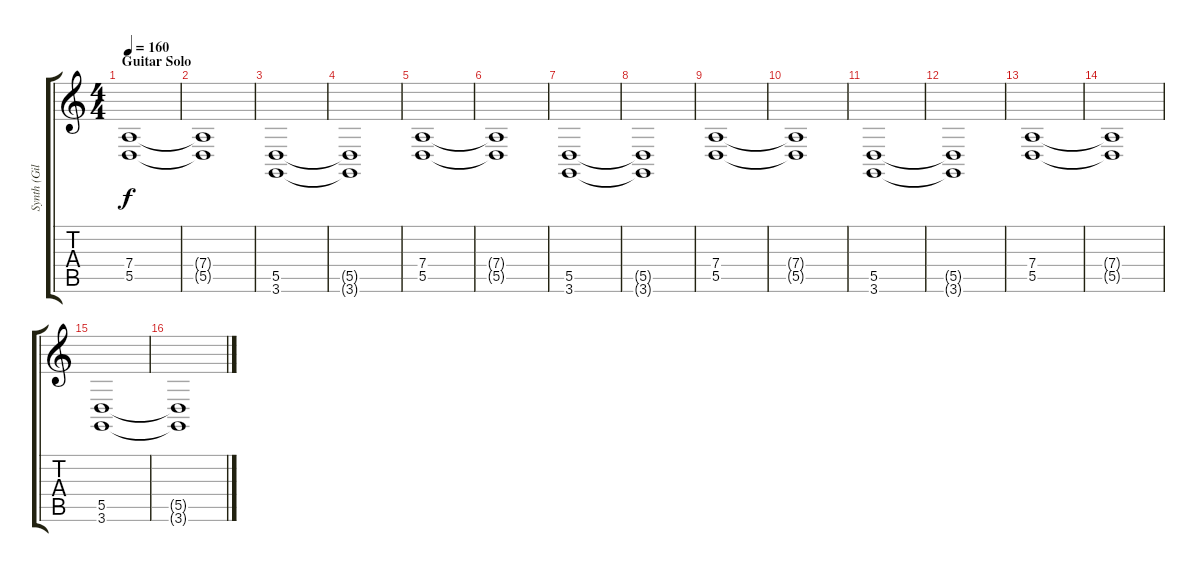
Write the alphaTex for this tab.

\track ("Synth (Gillian Gilbert)" "Synth (Gil") {instrument synthstrings1}
\staff {score tabs}
\tuning (E4 B3 G3 D3 A2 E2) {hide}
\ts (4 4)
\section ("" "Guitar Solo")
\tempo 160
\clef g2
\ks c
(7.4 5.5).1{dy f} |
(7.4{t} 5.5{t}).1 |
(5.5 3.6).1 |
(5.5{t} 3.6{t}).1 |
(7.4 5.5).1 |
(7.4{t} 5.5{t}).1 |
(5.5 3.6).1 |
(5.5{t} 3.6{t}).1 |
(7.4 5.5).1 |
(7.4{t} 5.5{t}).1 |
(5.5 3.6).1 |
(5.5{t} 3.6{t}).1 |
(7.4 5.5).1 |
(7.4{t} 5.5{t}).1 |
(5.5 3.6).1 |
(5.5{t} 3.6{t}).1
